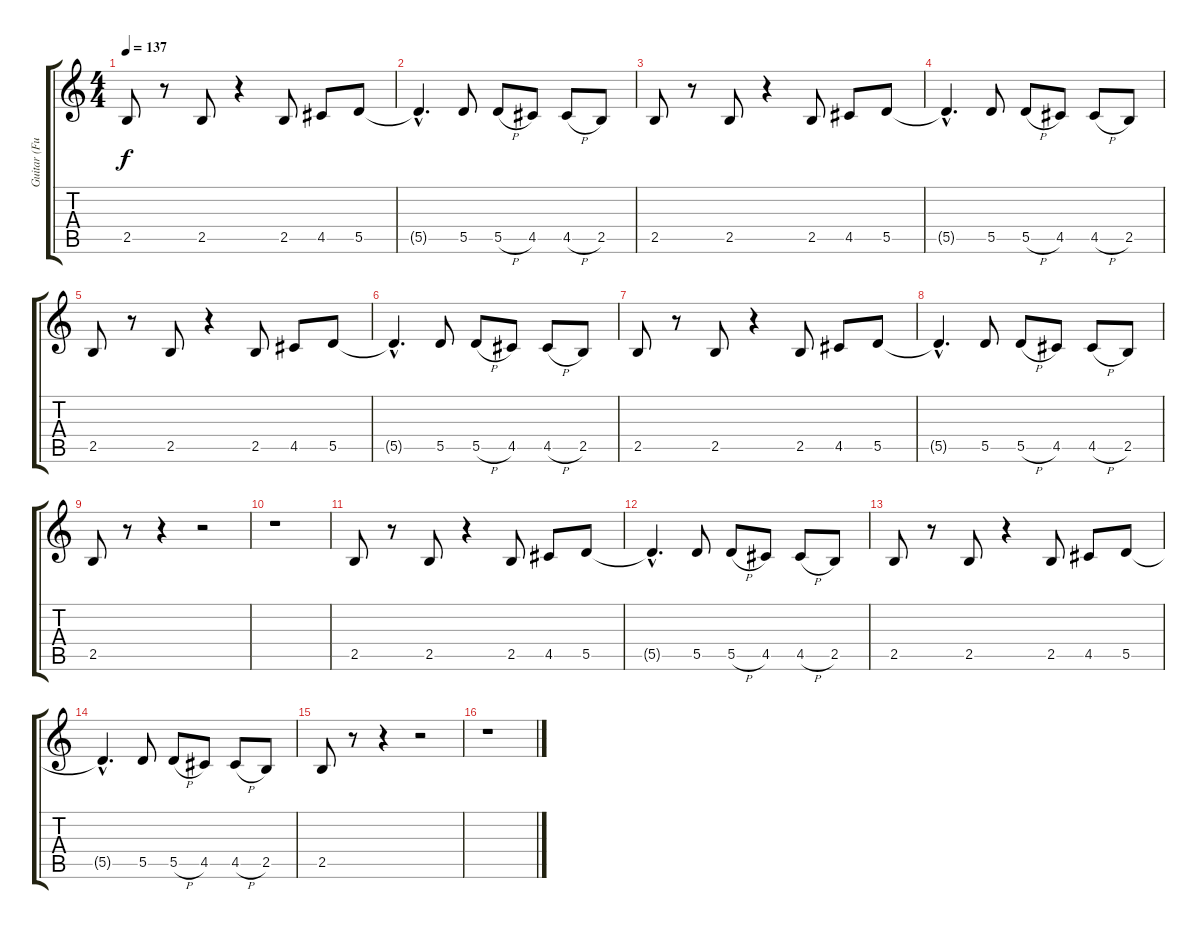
\track ("Guitar (Fuzz)" "Guitar (Fu") {instrument overdrivenguitar}
\staff {score tabs}
\tuning (E4 B3 G3 D3 A2 E2) {hide}
\ts (4 4)
\tempo 137
\clef g2
\ks c
2.5.8{dy f} r.8 2.5.8 r.4 2.5.8 4.5.8 5.5.8 |
5.5{hac t}.4{d} 5.5.8 5.5{h}.8 4.5.8 4.5{h}.8 2.5.8 |
2.5.8 r.8 2.5.8 r.4 2.5.8 4.5.8 5.5.8 |
5.5{hac t}.4{d} 5.5.8 5.5{h}.8 4.5.8 4.5{h}.8 2.5.8 |
2.5.8 r.8 2.5.8 r.4 2.5.8 4.5.8 5.5.8 |
5.5{hac t}.4{d} 5.5.8 5.5{h}.8 4.5.8 4.5{h}.8 2.5.8 |
2.5.8 r.8 2.5.8 r.4 2.5.8 4.5.8 5.5.8 |
5.5{hac t}.4{d} 5.5.8 5.5{h}.8 4.5.8 4.5{h}.8 2.5.8 |
2.5.8 r.8 r.4 r.2 |
r.1 |
2.5.8 r.8 2.5.8 r.4 2.5.8 4.5.8 5.5.8 |
5.5{hac t}.4{d} 5.5.8 5.5{h}.8 4.5.8 4.5{h}.8 2.5.8 |
2.5.8 r.8 2.5.8 r.4 2.5.8 4.5.8 5.5.8 |
5.5{hac t}.4{d} 5.5.8 5.5{h}.8 4.5.8 4.5{h}.8 2.5.8 |
2.5.8 r.8 r.4 r.2 |
r.1
